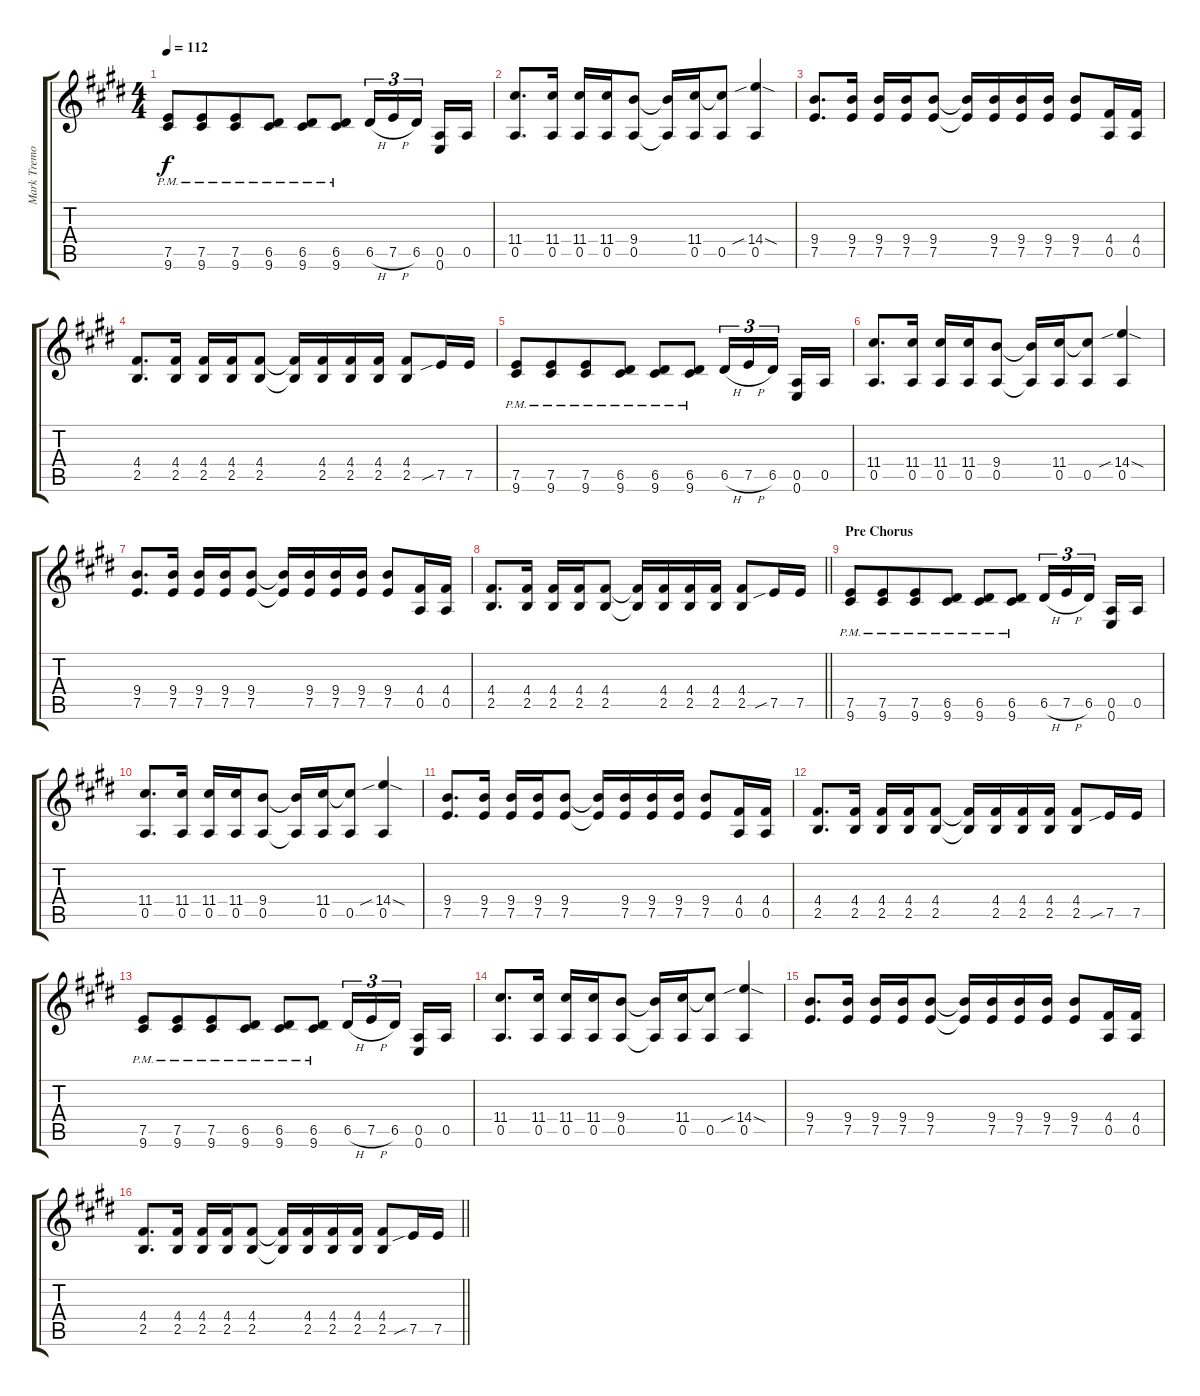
\track ("Mark Tremonti" "Mark Tremo") {instrument electricguitarclean}
\staff {score tabs}
\tuning (E4 B3 G3 D3 A2 E2) {hide}
\ts (4 4)
\tempo 112
\clef g2
\ks c#minor
(7.5{pm} 9.6{pm}).8{dy f} (7.5{pm} 9.6{pm}).8{beam merge} (7.5{pm} 9.6{pm}).8 (6.5{pm} 9.6{pm}).8 (6.5{pm} 9.6{pm}).8 (6.5{pm} 9.6{pm}).8 6.5{h}.16{tu (3 2)} 7.5{h}.16{tu (3 2)} 6.5.16{tu (3 2) beam splitsecondary} (0.5 0.6).16 0.5.16 |
(11.4 0.5).8{d} (11.4 0.5).16 (11.4 0.5).16 (11.4 0.5).16 (9.4 0.5).8 (9.4{t} 0.5{t}).16 (11.4 0.5).16 (11.4{t} 0.5).8 (14.4{sib sod} 0.5).4 |
(9.4 7.5).8{d} (9.4 7.5).16 (9.4 7.5).16 (9.4 7.5).16 (9.4 7.5).8 (9.4{t} 7.5{t}).16 (9.4 7.5).16 (9.4 7.5).16 (9.4 7.5).16 (9.4 7.5).8 (4.4 0.5).16 (4.4 0.5).16 |
(4.4 2.5).8{d} (4.4 2.5).16 (4.4 2.5).16 (4.4 2.5).16 (4.4 2.5).8 (4.4{t} 2.5{t}).16 (4.4 2.5).16 (4.4 2.5).16 (4.4 2.5).16 (4.4 2.5).8 7.5{sib}.16 7.5.16 |
(7.5{pm} 9.6{pm}).8 (7.5{pm} 9.6{pm}).8{beam merge} (7.5{pm} 9.6{pm}).8 (6.5{pm} 9.6{pm}).8 (6.5{pm} 9.6{pm}).8 (6.5{pm} 9.6{pm}).8 6.5{h}.16{tu (3 2)} 7.5{h}.16{tu (3 2)} 6.5.16{tu (3 2) beam splitsecondary} (0.5 0.6).16 0.5.16 |
(11.4 0.5).8{d} (11.4 0.5).16 (11.4 0.5).16 (11.4 0.5).16 (9.4 0.5).8 (9.4{t} 0.5{t}).16 (11.4 0.5).16 (11.4{t} 0.5).8 (14.4{sib sod} 0.5).4 |
(9.4 7.5).8{d} (9.4 7.5).16 (9.4 7.5).16 (9.4 7.5).16 (9.4 7.5).8 (9.4{t} 7.5{t}).16 (9.4 7.5).16 (9.4 7.5).16 (9.4 7.5).16 (9.4 7.5).8 (4.4 0.5).16 (4.4 0.5).16 |
\barLineRight lightlight
(4.4 2.5).8{d} (4.4 2.5).16 (4.4 2.5).16 (4.4 2.5).16 (4.4 2.5).8 (4.4{t} 2.5{t}).16 (4.4 2.5).16 (4.4 2.5).16 (4.4 2.5).16 (4.4 2.5).8 7.5{sib}.16 7.5.16 |
\section ("" "Pre Chorus")
(7.5{pm} 9.6{pm}).8 (7.5{pm} 9.6{pm}).8{beam merge} (7.5{pm} 9.6{pm}).8 (6.5{pm} 9.6{pm}).8 (6.5{pm} 9.6{pm}).8 (6.5{pm} 9.6{pm}).8 6.5{h}.16{tu (3 2)} 7.5{h}.16{tu (3 2)} 6.5.16{tu (3 2) beam splitsecondary} (0.5 0.6).16 0.5.16 |
(11.4 0.5).8{d} (11.4 0.5).16 (11.4 0.5).16 (11.4 0.5).16 (9.4 0.5).8 (9.4{t} 0.5{t}).16 (11.4 0.5).16 (11.4{t} 0.5).8 (14.4{sib sod} 0.5).4 |
(9.4 7.5).8{d} (9.4 7.5).16 (9.4 7.5).16 (9.4 7.5).16 (9.4 7.5).8 (9.4{t} 7.5{t}).16 (9.4 7.5).16 (9.4 7.5).16 (9.4 7.5).16 (9.4 7.5).8 (4.4 0.5).16 (4.4 0.5).16 |
(4.4 2.5).8{d} (4.4 2.5).16 (4.4 2.5).16 (4.4 2.5).16 (4.4 2.5).8 (4.4{t} 2.5{t}).16 (4.4 2.5).16 (4.4 2.5).16 (4.4 2.5).16 (4.4 2.5).8 7.5{sib}.16 7.5.16 |
(7.5{pm} 9.6{pm}).8 (7.5{pm} 9.6{pm}).8{beam merge} (7.5{pm} 9.6{pm}).8 (6.5{pm} 9.6{pm}).8 (6.5{pm} 9.6{pm}).8 (6.5{pm} 9.6{pm}).8 6.5{h}.16{tu (3 2)} 7.5{h}.16{tu (3 2)} 6.5.16{tu (3 2) beam splitsecondary} (0.5 0.6).16 0.5.16 |
(11.4 0.5).8{d} (11.4 0.5).16 (11.4 0.5).16 (11.4 0.5).16 (9.4 0.5).8 (9.4{t} 0.5{t}).16 (11.4 0.5).16 (11.4{t} 0.5).8 (14.4{sib sod} 0.5).4 |
(9.4 7.5).8{d} (9.4 7.5).16 (9.4 7.5).16 (9.4 7.5).16 (9.4 7.5).8 (9.4{t} 7.5{t}).16 (9.4 7.5).16 (9.4 7.5).16 (9.4 7.5).16 (9.4 7.5).8 (4.4 0.5).16 (4.4 0.5).16 |
\barLineRight lightlight
(4.4 2.5).8{d} (4.4 2.5).16 (4.4 2.5).16 (4.4 2.5).16 (4.4 2.5).8 (4.4{t} 2.5{t}).16 (4.4 2.5).16 (4.4 2.5).16 (4.4 2.5).16 (4.4 2.5).8 7.5{sib}.16 7.5.16
